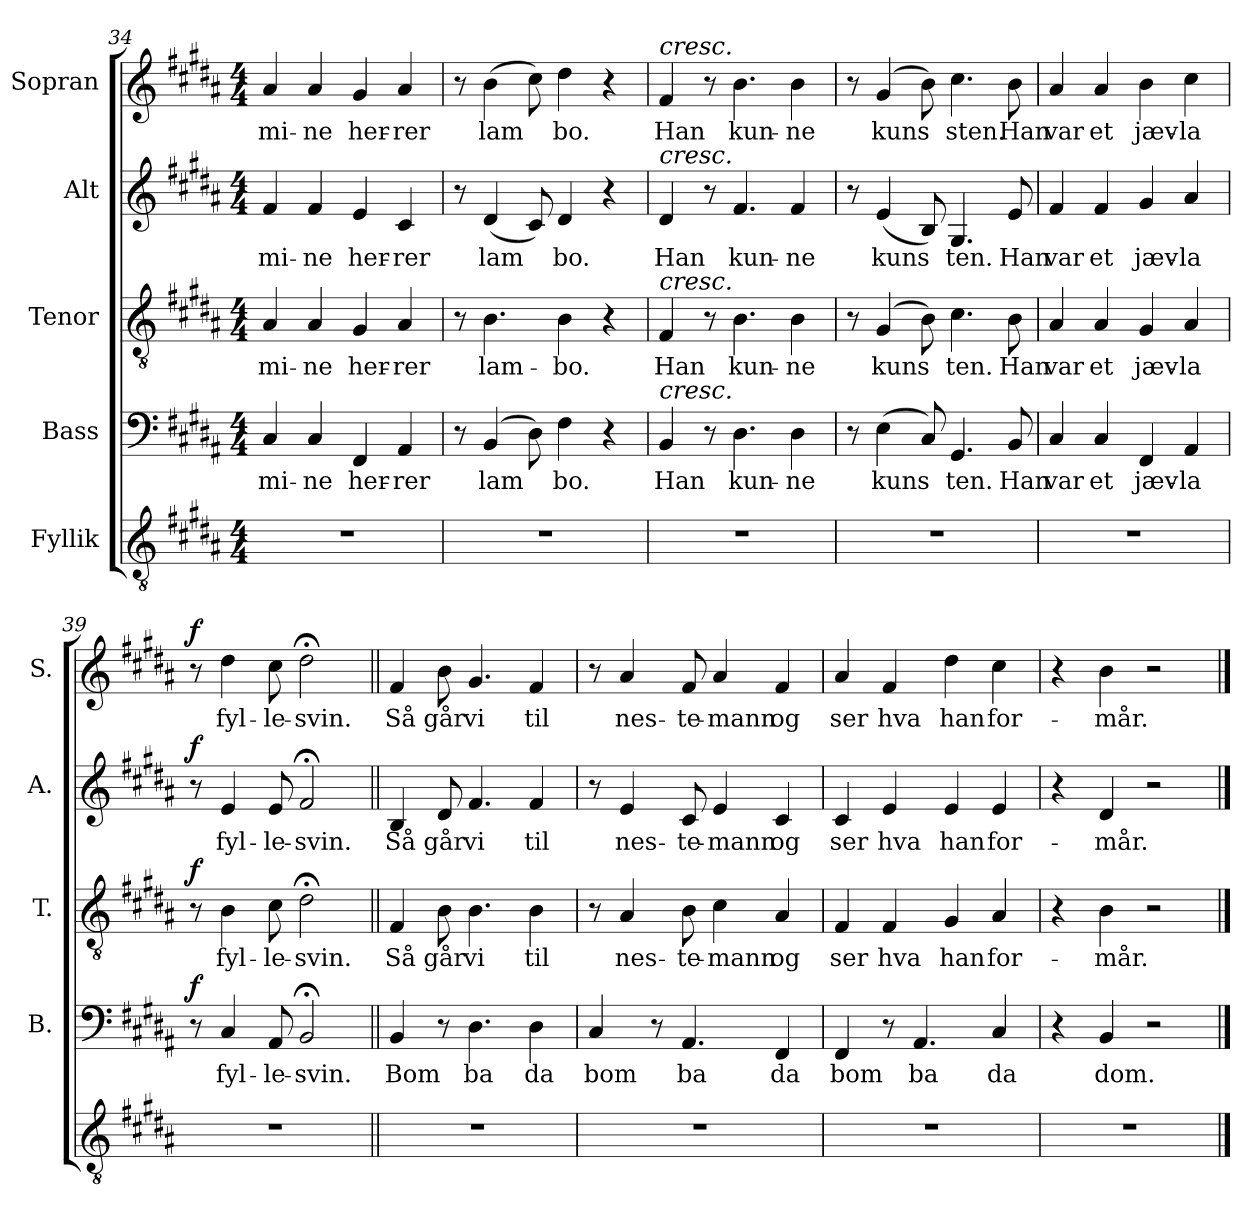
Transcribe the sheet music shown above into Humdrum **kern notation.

**kern	**kern	**text	**dynam	**kern	**text	**dynam	**kern	**text	**dynam	**kern	**text	**dynam
*part5	*part4	*part4	*part4	*part3	*part3	*part3	*part2	*part2	*part2	*part1	*part1	*part1
*staff5	*staff4	*staff4	*staff4	*staff3	*staff3	*staff3	*staff2	*staff2	*staff2	*staff1	*staff1	*staff1
*I"Fyllik	*I"Bass	*	*	*I"Tenor	*	*	*I"Alt	*	*	*I"Sopran	*	*
*	*I'B.	*	*	*I'T.	*	*	*I'A.	*	*	*I'S.	*	*
*clefGv2	*clefF4	*	*	*clefGv2	*	*	*clefG2	*	*	*clefG2	*	*
*k[f#c#g#d#a#]	*k[f#c#g#d#a#]	*	*	*k[f#c#g#d#a#]	*	*	*k[f#c#g#d#a#]	*	*	*k[f#c#g#d#a#]	*	*
*M4/4	*M4/4	*	*	*M4/4	*	*	*M4/4	*	*	*M4/4	*	*
=34	=34	=34	=34	=34	=34	=34	=34	=34	=34	=34	=34	=34
!	!	!LO:LY:b	!	!	!LO:LY:b	!	!	!LO:LY:b	!	!	!LO:LY:b	!
1r	4C#/	mi-	.	4A#/	mi-	.	4f#/	mi-	.	4a#/	mi-	.
!	!	!LO:LY:b	!	!	!LO:LY:b	!	!	!LO:LY:b	!	!	!LO:LY:b	!
.	4C#/	-ne	.	4A#/	-ne	.	4f#/	-ne	.	4a#/	-ne	.
!	!	!LO:LY:b	!	!	!LO:LY:b	!	!	!LO:LY:b	!	!	!LO:LY:b	!
.	4FF#/	her-	.	4G#/	her-	.	4e/	her-	.	4g#/	her-	.
!	!	!LO:LY:b	!	!	!LO:LY:b	!	!	!LO:LY:b	!	!	!LO:LY:b	!
.	4AA#/	-rer	.	4A#/	-rer	.	4c#/	-rer	.	4a#/	-rer	.
=35	=35	=35	=35	=35	=35	=35	=35	=35	=35	=35	=35	=35
1r	8r	.	.	8r	.	.	8r	.	.	8r	.	.
!	!	!LO:LY:b	!	!	!LO:LY:b	!	!	!LO:LY:b	!	!	!LO:LY:b	!
.	(>4BB/	lam	.	4.B\	lam-	.	(<4d#/	-lam	.	(>4b\	-lam	.
.	8D#\)	.	.	.	.	.	8c#/)	.	.	8cc#\)	.	.
!	!	!LO:LY:b	!	!	!LO:LY:b	!	!	!LO:LY:b	!	!	!LO:LY:b	!
.	4F#\	bo.	.	4B\	-bo.	.	4d#/	bo.	.	4dd#\	bo.	.
.	4r	.	.	4r	.	.	4r	.	.	4r	.	.
!!LO:LB:g=z
=36	=36	=36	=36	=36	=36	=36	=36	=36	=36	=36	=36	=36
!	!	!	!	!	!	!	!	!	!	!LO:TX:a:i:t=cresc.	!	!
!	!	!	!	!	!	!	!LO:TX:a:i:t=cresc.	!	!	!	!	!
!	!	!	!	!LO:TX:a:i:t=cresc.	!	!	!	!	!	!	!	!
!	!LO:TX:a:i:t=cresc.	!	!	!	!	!	!	!	!	!	!	!
!	!	!LO:LY:b	!	!	!LO:LY:b	!	!	!LO:LY:b	!	!	!LO:LY:b	!
1r	4BB/	Han	.	4F#/	Han	.	4d#/	Han	.	4f#/	Han	.
.	8r	.	.	8r	.	.	8r	.	.	8r	.	.
!	!	!LO:LY:b	!	!	!LO:LY:b	!	!	!LO:LY:b	!	!	!LO:LY:b	!
.	4.D#\	kun-	.	4.B\	kun-	.	4.f#/	kun-	.	4.b\	kun-	.
!	!	!LO:LY:b	!	!	!LO:LY:b	!	!	!LO:LY:b	!	!	!LO:LY:b	!
.	4D#\	-ne	.	4B\	-ne	.	4f#/	-ne	.	4b\	-ne	.
=37	=37	=37	=37	=37	=37	=37	=37	=37	=37	=37	=37	=37
1r	8r	.	.	8r	.	.	8r	.	.	8r	.	.
!	!	!LO:LY:b	!	!	!LO:LY:b	!	!	!LO:LY:b	!	!	!LO:LY:b	!
.	(>4E\	kuns	.	(>4G#/	kuns	.	(<4e/	kuns	.	(>4g#/	-kuns	.
.	8C#/)	.	.	8B\)	.	.	8B/)	.	.	8b\)	.	.
!	!	!LO:LY:b	!	!	!LO:LY:b	!	!	!LO:LY:b	!	!	!LO:LY:b	!
.	4.GG#/	ten.	.	4.c#\	ten.	.	4.G#/	ten.	.	4.cc#\	sten.	.
!	!	!LO:LY:b	!	!	!LO:LY:b	!	!	!LO:LY:b	!	!	!LO:LY:b	!
.	8BB/	Han	.	8B\	Han	.	8e/	Han	.	8b\	Han	.
=38	=38	=38	=38	=38	=38	=38	=38	=38	=38	=38	=38	=38
!	!	!LO:LY:b	!	!	!LO:LY:b	!	!	!LO:LY:b	!	!	!LO:LY:b	!
1r	4C#/	var	.	4A#/	var	.	4f#/	var	.	4a#/	var	.
!	!	!LO:LY:b	!	!	!LO:LY:b	!	!	!LO:LY:b	!	!	!LO:LY:b	!
.	4C#/	et	.	4A#/	et	.	4f#/	et	.	4a#/	et	.
!	!	!LO:LY:b	!	!	!LO:LY:b	!	!	!LO:LY:b	!	!	!LO:LY:b	!
.	4FF#/	jæv-	.	4G#/	jæv-	.	4g#/	jæv-	.	4b\	jæv-	.
!	!	!LO:LY:b	!	!	!LO:LY:b	!	!	!LO:LY:b	!	!	!LO:LY:b	!
.	4AA#/	-la	.	4A#/	-la	.	4a#/	-la	.	4cc#\	-la	.
=39	=39	=39	=39	=39	=39	=39	=39	=39	=39	=39	=39	=39
!	!	!	!LO:DY:a	!	!	!LO:DY:a	!	!	!LO:DY:a	!	!	!LO:DY:a
1r	8r	.	f	8r	.	f	8r	.	f	8r	.	f
!	!	!LO:LY:b	!	!	!LO:LY:b	!	!	!LO:LY:b	!	!	!LO:LY:b	!
.	4C#/	fyl-	.	4B\	fyl-	.	4e/	fyl-	.	4dd#\	fyl-	.
!	!	!LO:LY:b	!	!	!LO:LY:b	!	!	!LO:LY:b	!	!	!LO:LY:b	!
.	8AA#/	-le-	.	8c#\	-le-	.	8e/	-le-	.	8cc#\	-le-	.
!	!	!LO:LY:b	!	!	!LO:LY:b	!	!	!LO:LY:b	!	!	!LO:LY:b	!
.	2BB;</	-svin.	.	2d#;<\	-svin.	.	2f#;</	-svin.	.	2dd#;<\	-svin.	.
=40||	=40||	=40||	=40||	=40||	=40||	=40||	=40||	=40||	=40||	=40||	=40||	=40||
!	!	!LO:LY:b	!	!	!LO:LY:b	!	!	!LO:LY:b	!	!	!LO:LY:b	!
1r	4BB/	Bom	.	4F#/	Så	.	4B/	Så	.	4f#/	Så	.
!	!	!	!	!	!LO:LY:b	!	!	!LO:LY:b	!	!	!LO:LY:b	!
.	8r	.	.	8B\	går	.	8d#/	går	.	8b\	går	.
!	!	!LO:LY:b	!	!	!LO:LY:b	!	!	!LO:LY:b	!	!	!LO:LY:b	!
.	4.D#\	ba	.	4.B\	vi	.	4.f#/	vi	.	4.g#/	vi	.
!	!	!LO:LY:b	!	!	!LO:LY:b	!	!	!LO:LY:b	!	!	!LO:LY:b	!
.	4D#\	da	.	4B\	til	.	4f#/	til	.	4f#/	til	.
=41	=41	=41	=41	=41	=41	=41	=41	=41	=41	=41	=41	=41
!	!	!LO:LY:b	!	!	!	!	!	!	!	!	!	!
1r	4C#/	bom	.	8r	.	.	8r	.	.	8r	.	.
!	!	!	!	!	!LO:LY:b	!	!	!LO:LY:b	!	!	!LO:LY:b	!
.	.	.	.	4A#/	nes-	.	4e/	nes-	.	4a#/	nes-	.
.	8r	.	.	.	.	.	.	.	.	.	.	.
!	!	!LO:LY:b	!	!	!LO:LY:b	!	!	!LO:LY:b	!	!	!LO:LY:b	!
.	4.AA#/	ba	.	8B\	-te-	.	8c#/	-te-	.	8f#/	-te-	.
!	!	!	!	!	!LO:LY:b	!	!	!LO:LY:b	!	!	!LO:LY:b	!
.	.	.	.	4c#\	-mann	.	4e/	-mann	.	4a#/	-mann	.
!	!	!LO:LY:b	!	!	!LO:LY:b	!	!	!LO:LY:b	!	!	!LO:LY:b	!
.	4FF#/	da	.	4A#/	og	.	4c#/	og	.	4f#/	og	.
=42	=42	=42	=42	=42	=42	=42	=42	=42	=42	=42	=42	=42
!	!	!LO:LY:b	!	!	!LO:LY:b	!	!	!LO:LY:b	!	!	!LO:LY:b	!
1r	4FF#/	bom	.	4F#/	ser	.	4c#/	ser	.	4a#/	ser	.
!	!	!	!	!	!LO:LY:b	!	!	!LO:LY:b	!	!	!LO:LY:b	!
.	8r	.	.	4F#/	hva	.	4e/	hva	.	4f#/	hva	.
!	!	!LO:LY:b	!	!	!	!	!	!	!	!	!	!
.	4.AA#/	ba	.	.	.	.	.	.	.	.	.	.
!	!	!	!	!	!LO:LY:b	!	!	!LO:LY:b	!	!	!LO:LY:b	!
.	.	.	.	4G#/	han	.	4e/	han	.	4dd#\	han	.
!	!	!LO:LY:b	!	!	!LO:LY:b	!	!	!LO:LY:b	!	!	!LO:LY:b	!
.	4C#/	da	.	4A#/	for-	.	4e/	for-	.	4cc#\	for-	.
=43	=43	=43	=43	=43	=43	=43	=43	=43	=43	=43	=43	=43
1r	4r	.	.	4r	.	.	4r	.	.	4r	.	.
!	!	!LO:LY:b	!	!	!LO:LY:b	!	!	!LO:LY:b	!	!	!LO:LY:b	!
.	4BB/	dom.	.	4B\	-mår.	.	4d#/	-mår.	.	4b\	-mår.	.
.	2r	.	.	2r	.	.	2r	.	.	2r	.	.
==	==	==	==	==	==	==	==	==	==	==	==	==
*-	*-	*-	*-	*-	*-	*-	*-	*-	*-	*-	*-	*-
